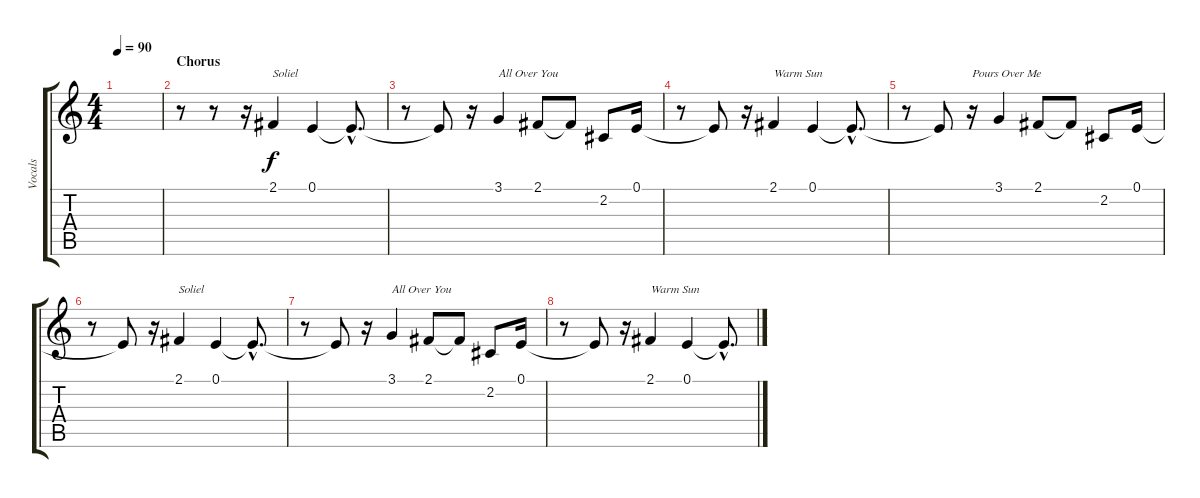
\track ("Vocals" "Vocals") {instrument synthbrass1}
\staff {score tabs}
\tuning (E4 B3 G3 D3 A2 E2) {hide}
\ts (4 4)
\tempo 90
\clef g2
\ks c
|
\section ("" "Chorus")
r.8 r.8 r.16 2.1.4{txt "Soliel"} 0.1.4 0.1{hac t}.8{d} |
r.8 0.1{t}.8 r.16 3.1.4{txt "All Over You"} 2.1.8 2.1{t}.8 2.2.8 0.1.16 |
r.8 0.1{t}.8 r.16 2.1.4{txt "Warm Sun"} 0.1.4 0.1{hac t}.8{d} |
r.8 0.1{t}.8 r.16{txt "Pours Over Me"} 3.1.4 2.1.8 2.1{t}.8 2.2.8 0.1.16 |
r.8 0.1{t}.8 r.16 2.1.4{txt "Soliel"} 0.1.4 0.1{hac t}.8{d} |
r.8 0.1{t}.8 r.16 3.1.4{txt "All Over You "} 2.1.8 2.1{t}.8 2.2.8 0.1.16 |
r.8 0.1{t}.8 r.16 2.1.4{txt "Warm Sun"} 0.1.4 0.1{hac t}.8{d}
